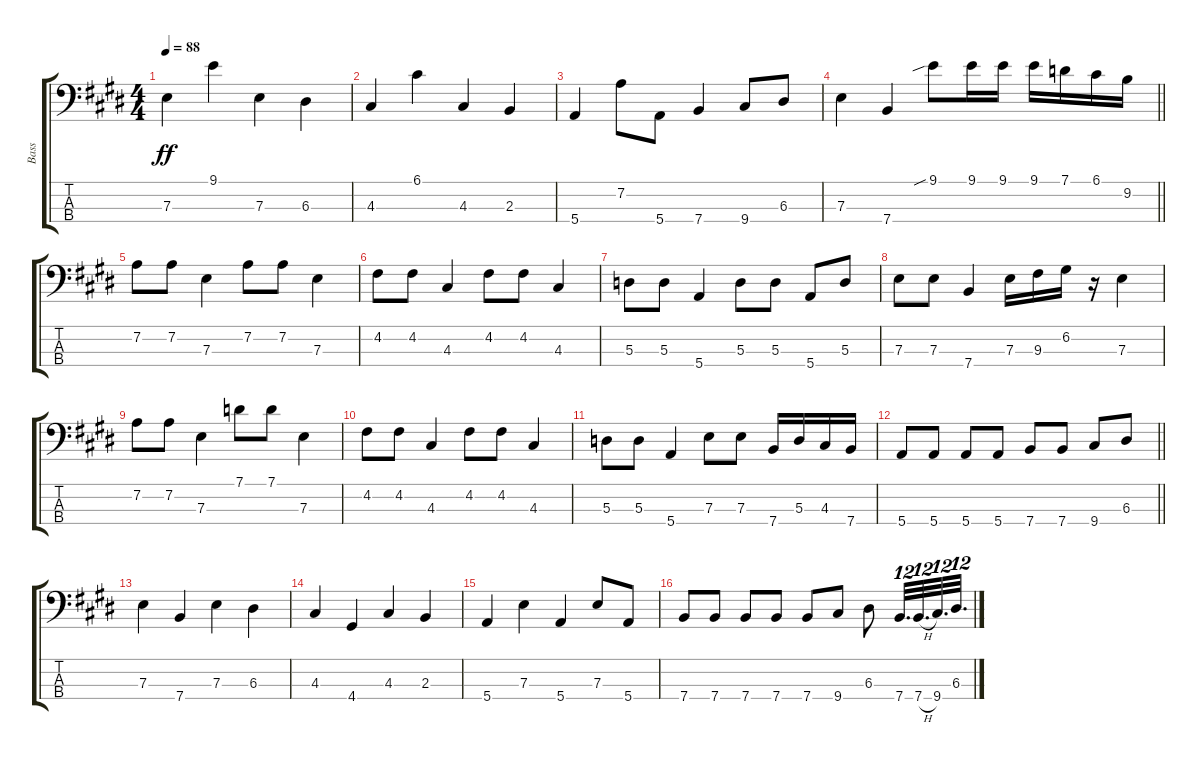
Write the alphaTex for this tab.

\track ("Bass" "Bass") {instrument electricbassfinger}
\staff {score tabs}
\tuning (G2 D2 A1 E1) {hide}
\ts (4 4)
\tempo 88
\clef f4
\ks e
7.3.4{dy ff} 9.1.4 7.3.4 6.3.4 |
4.3.4 6.1.4 4.3.4 2.3.4 |
5.4.4 7.2.8 5.4.8 7.4.4 9.4.8 6.3.8 |
\barLineRight lightlight
7.3.4 7.4.4 9.1{sib}.8 9.1.16 9.1.16 9.1.16 7.1.16 6.1.16 9.2.16 |
7.2.8 7.2.8 7.3.4 7.2.8 7.2.8 7.3.4 |
4.2.8 4.2.8 4.3.4 4.2.8 4.2.8 4.3.4 |
5.3.8 5.3.8 5.4.4 5.3.8 5.3.8 5.4.8 5.3.8 |
7.3.8 7.3.8 7.4.4 7.3.16 9.3.16 6.2.16 r.16 7.3.4 |
7.2.8 7.2.8 7.3.4 7.1.8 7.1.8 7.3.4 |
4.2.8 4.2.8 4.3.4 4.2.8 4.2.8 4.3.4 |
5.3.8 5.3.8 5.4.4 7.3.8 7.3.8 7.4.16 5.3.16 4.3.16 7.4.16 |
\barLineRight lightlight
5.4.8 5.4.8 5.4.8 5.4.8 7.4.8 7.4.8 9.4.8 6.3.8 |
7.3.4 7.4.4 7.3.4 6.3.4 |
4.3.4 4.4.4 4.3.4 2.3.4 |
5.4.4 7.3.4 5.4.4 7.3.8 5.4.8 |
7.4.8 7.4.8 7.4.8 7.4.8 7.4.8 9.4.8 6.3.8 7.4.32{d tu (12 8)} 7.4{h}.32{d tu (12 8)} 9.4.32{d tu (12 8)} 6.3.32{d tu (12 8)}
